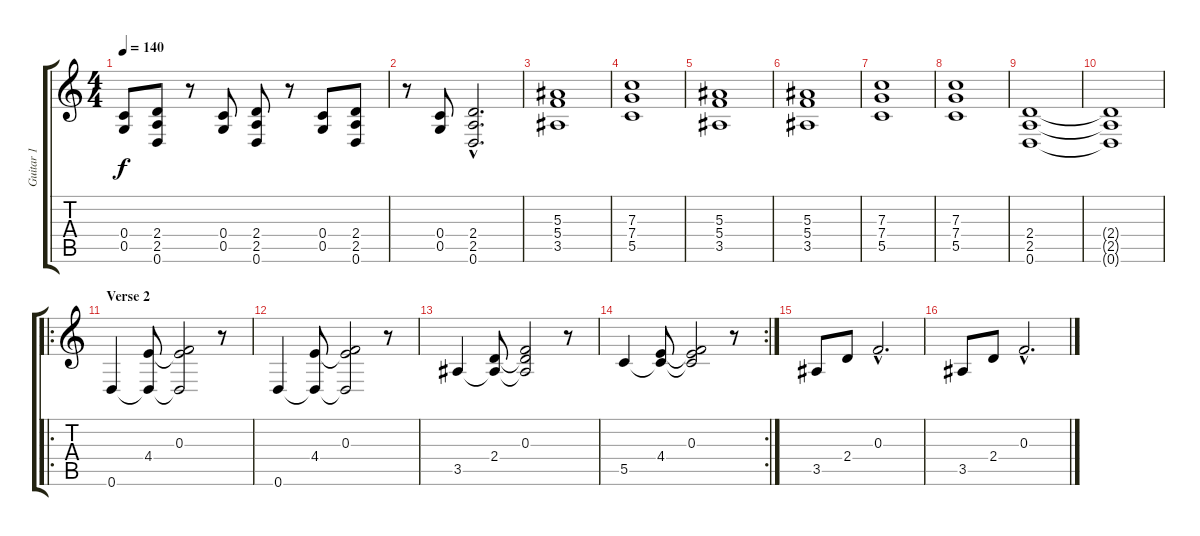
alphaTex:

\track ("Guitar 1" "Guitar 1") {instrument electricguitarclean}
\staff {score tabs}
\tuning (D4 A3 F3 C3 G2 D2) {hide}
\ts (4 4)
\tempo 140
\clef g2
\ks c
(0.4 0.5).8{dy f} (2.4 2.5 0.6).8 r.8 (0.4 0.5).8 (2.4 2.5 0.6).8 r.8 (0.4 0.5).8 (2.4 2.5 0.6).8 |
r.8 (0.4 0.5).8 (2.4{hac} 2.5{hac} 0.6{hac}).2{d} |
(5.3 5.4 3.5).1 |
(7.3 7.4 5.5).1 |
(5.3 5.4 3.5).1 |
(5.3 5.4 3.5).1 |
(7.3 7.4 5.5).1 |
(7.3 7.4 5.5).1 |
(2.4 2.5 0.6).1 |
(2.4{t} 2.5{t} 0.6{t}).1 |
\ro
\section ("" "Verse 2")
0.6.4{instrument electricguitarclean} (4.4 0.6{t}).8 (0.3 4.4{t} 0.6{t}).2 r.8 |
0.6.4 (4.4 0.6{t}).8 (0.3 4.4{t} 0.6{t}).2 r.8 |
3.5.4 (2.4 3.5{t}).8 (0.3 2.4{t} 3.5{t}).2 r.8 |
\rc 2
5.5.4 (4.4 5.5{t}).8 (0.3 4.4{t} 5.5{t}).2 r.8 |
3.5.8 2.4.8 0.3{hac}.2{d} |
3.5.8 2.4.8 0.3{hac}.2{d}
